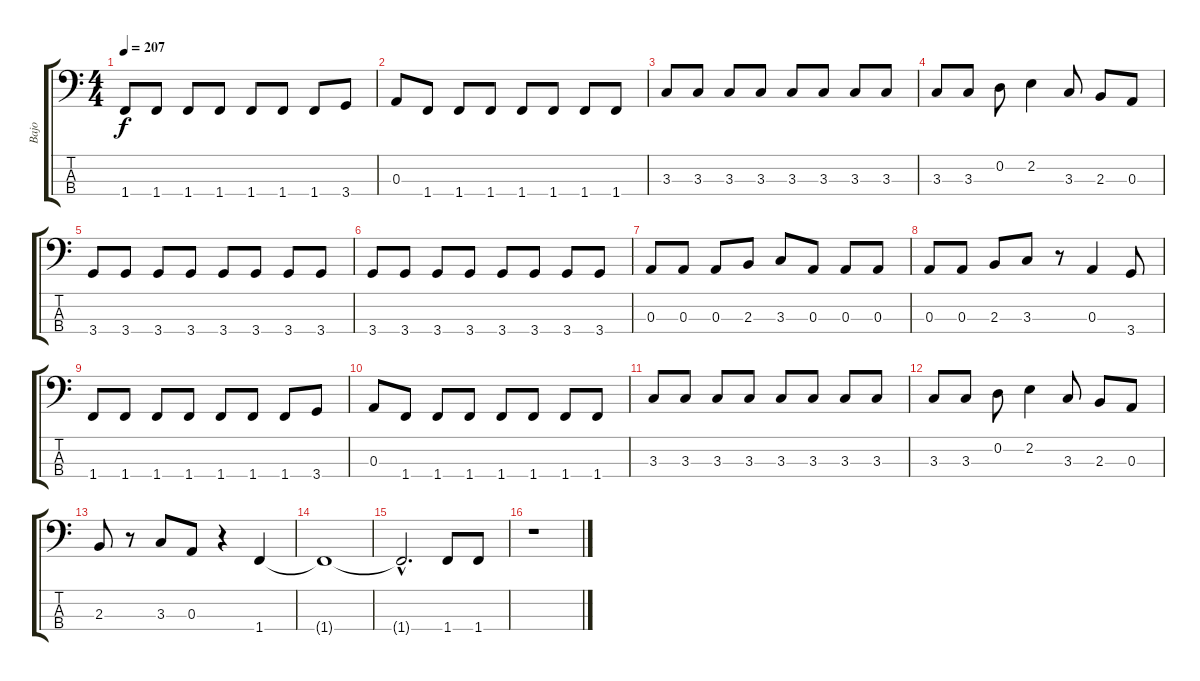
\track ("Bajo" "Bajo") {instrument electricbassfinger}
\staff {score tabs}
\tuning (G2 D2 A1 E1) {hide}
\ts (4 4)
\tempo 207
\clef f4
\ks c
1.4.8{dy f} 1.4.8 1.4.8 1.4.8 1.4.8 1.4.8 1.4.8 3.4.8 |
0.3.8 1.4.8 1.4.8 1.4.8 1.4.8 1.4.8 1.4.8 1.4.8 |
3.3.8 3.3.8 3.3.8 3.3.8 3.3.8 3.3.8 3.3.8 3.3.8 |
3.3.8 3.3.8 0.2.8 2.2.4 3.3.8 2.3.8 0.3.8 |
3.4.8 3.4.8 3.4.8 3.4.8 3.4.8 3.4.8 3.4.8 3.4.8 |
3.4.8 3.4.8 3.4.8 3.4.8 3.4.8 3.4.8 3.4.8 3.4.8 |
0.3.8 0.3.8 0.3.8 2.3.8 3.3.8 0.3.8 0.3.8 0.3.8 |
0.3.8 0.3.8 2.3.8 3.3.8 r.8 0.3.4 3.4.8 |
1.4.8 1.4.8 1.4.8 1.4.8 1.4.8 1.4.8 1.4.8 3.4.8 |
0.3.8 1.4.8 1.4.8 1.4.8 1.4.8 1.4.8 1.4.8 1.4.8 |
3.3.8 3.3.8 3.3.8 3.3.8 3.3.8 3.3.8 3.3.8 3.3.8 |
3.3.8 3.3.8 0.2.8 2.2.4 3.3.8 2.3.8 0.3.8 |
2.3.8 r.8 3.3.8 0.3.8 r.4 1.4.4 |
1.4{t}.1 |
1.4{hac t}.2{d} 1.4.8 1.4.8 |
r.1
